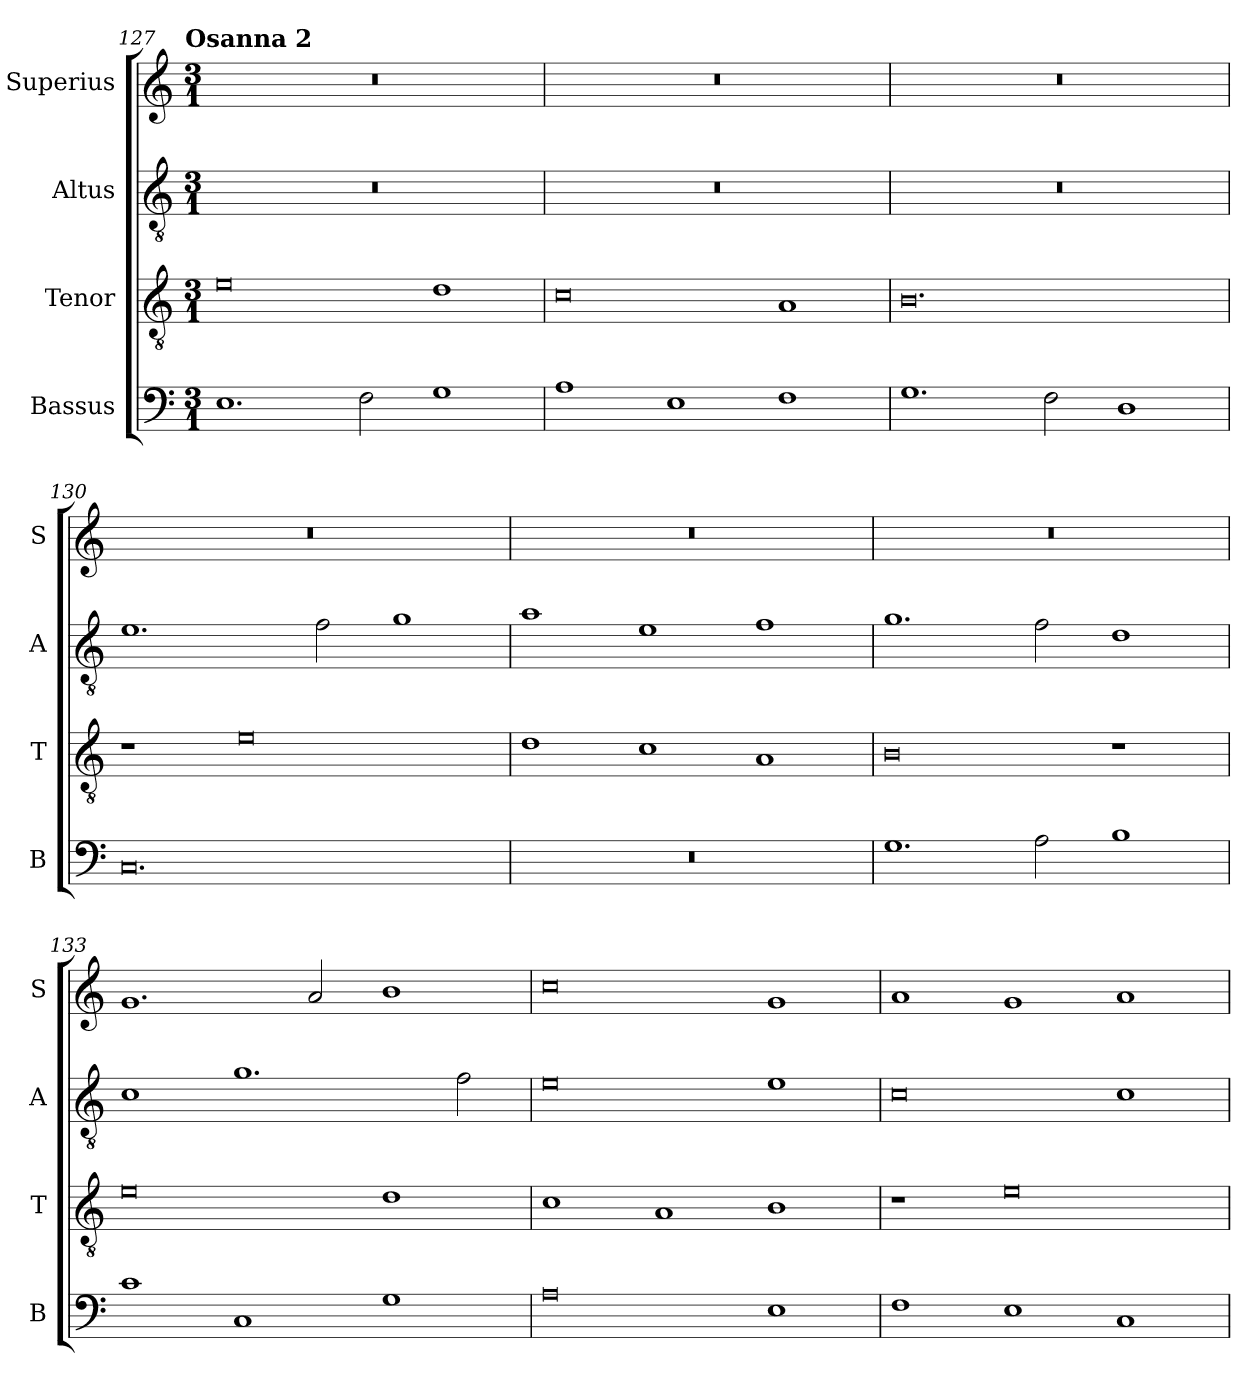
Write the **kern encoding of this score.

**kern	**kern	**kern	**kern
*part4	*part3	*part2	*part1
*staff4	*staff3	*staff2	*staff1
*I"Bassus	*I"Tenor	*I"Altus	*I"Superius
*I'B	*I'T	*I'A	*I'S
!!LO:LB:g=z
*clefF4	*clefGv2	*clefGv2	*clefG2
*k[]	*k[]	*k[]	*k[]
!!LO:TX:omd:t=Osanna 2
*M3/1	*M3/1	*M3/1	*M3/1
=127	=127	=127	=127
1.E	0e	0.r	0.r
2F\	.	.	.
1G	1d	.	.
=128	=128	=128	=128
1A	0c	0.r	0.r
1E	.	.	.
1F	1A	.	.
=129	=129	=129	=129
1.G	0.B	0.r	0.r
2F\	.	.	.
1D	.	.	.
=130	=130	=130	=130
0.C	1r	1.e	0.r
.	0e	.	.
.	.	2f\	.
.	.	1g	.
=131	=131	=131	=131
0.r	1d	1a	0.r
.	1c	1e	.
.	1A	1f	.
=132	=132	=132	=132
1.G	0B	1.g	0.r
2A\	.	2f\	.
1B	1r	1d	.
=133	=133	=133	=133
1c	0e	1c	1.g
1C	.	1.g	.
.	.	.	2a/
1G	1d	.	1b
.	.	2f\	.
=134	=134	=134	=134
0A	1c	0e	0cc
.	1A	.	.
1E	1B	1e	1g
=135	=135	=135	=135
1F	1r	0c	1a
1E	0e	.	1g
1C	.	1c	1a
=	=	=	=
*-	*-	*-	*-
